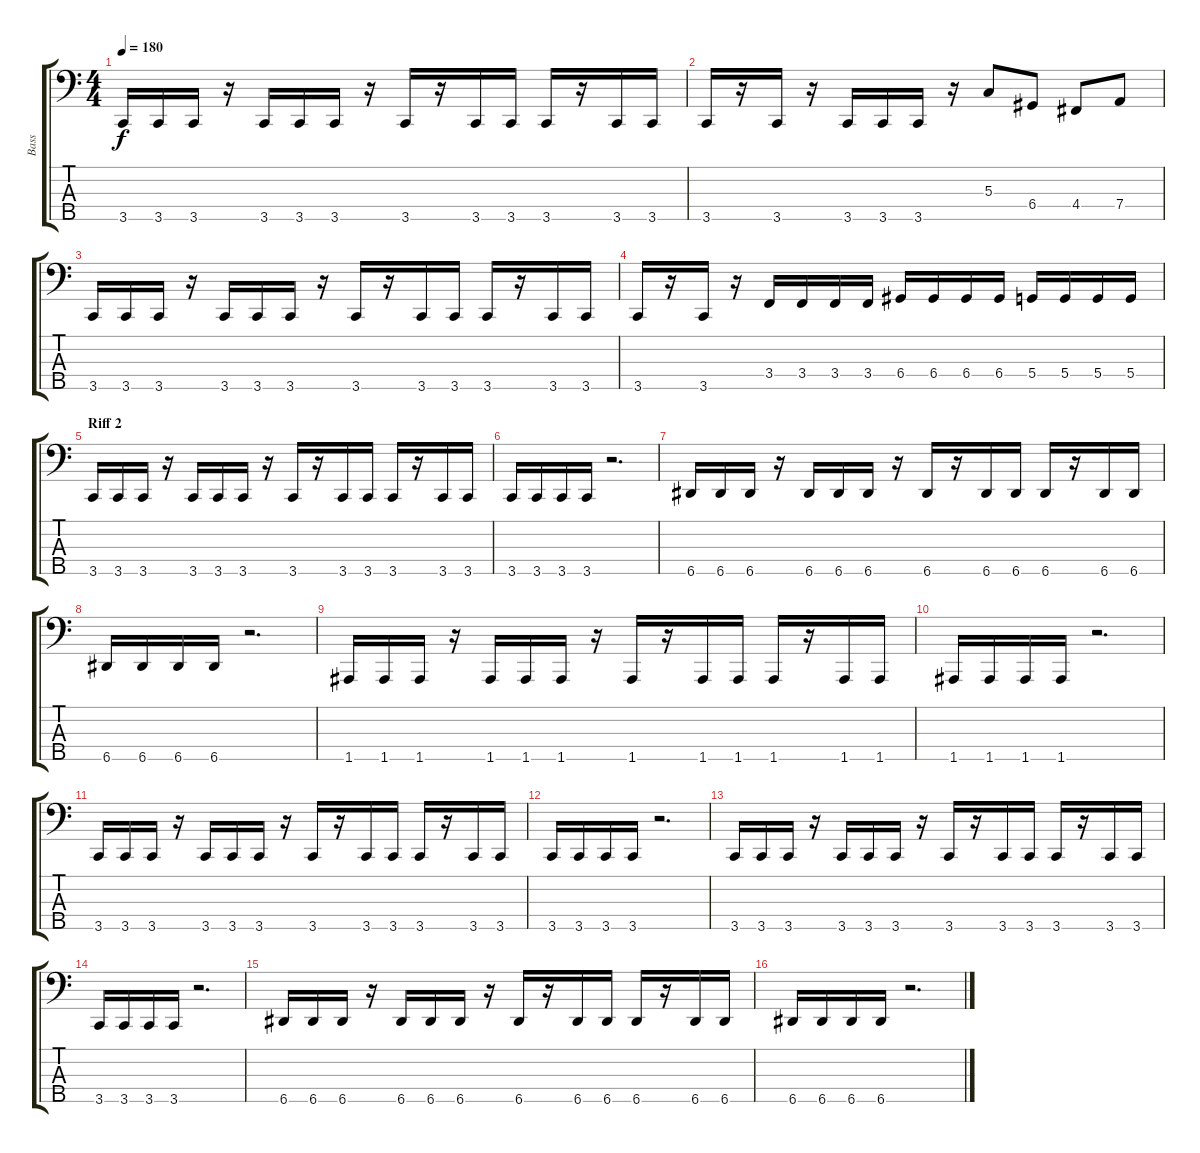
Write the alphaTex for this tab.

\track ("Bass" "Bass") {instrument electricbassfinger}
\staff {score tabs}
\tuning (F2 C2 G1 D1 A0) {hide}
\ts (4 4)
\tempo 180
\clef f4
\ks c
3.5.16{dy f} 3.5.16 3.5.16 r.16 3.5.16 3.5.16 3.5.16 r.16 3.5.16 r.16 3.5.16 3.5.16 3.5.16 r.16 3.5.16 3.5.16 |
3.5.16 r.16 3.5.16 r.16 3.5.16 3.5.16 3.5.16 r.16 5.3.8 6.4.8 4.4.8 7.4.8 |
3.5.16 3.5.16 3.5.16 r.16 3.5.16 3.5.16 3.5.16 r.16 3.5.16 r.16 3.5.16 3.5.16 3.5.16 r.16 3.5.16 3.5.16 |
3.5.16 r.16 3.5.16 r.16 3.4.16 3.4.16 3.4.16 3.4.16 6.4.16 6.4.16 6.4.16 6.4.16 5.4.16 5.4.16 5.4.16 5.4.16 |
\section ("" "Riff 2")
3.5.16 3.5.16 3.5.16 r.16 3.5.16 3.5.16 3.5.16 r.16 3.5.16 r.16 3.5.16 3.5.16 3.5.16 r.16 3.5.16 3.5.16 |
3.5.16 3.5.16 3.5.16 3.5.16 r.2{d} |
6.5.16 6.5.16 6.5.16 r.16 6.5.16 6.5.16 6.5.16 r.16 6.5.16 r.16 6.5.16 6.5.16 6.5.16 r.16 6.5.16 6.5.16 |
6.5.16 6.5.16 6.5.16 6.5.16 r.2{d} |
1.5.16 1.5.16 1.5.16 r.16 1.5.16 1.5.16 1.5.16 r.16 1.5.16 r.16 1.5.16 1.5.16 1.5.16 r.16 1.5.16 1.5.16 |
1.5.16 1.5.16 1.5.16 1.5.16 r.2{d} |
3.5.16 3.5.16 3.5.16 r.16 3.5.16 3.5.16 3.5.16 r.16 3.5.16 r.16 3.5.16 3.5.16 3.5.16 r.16 3.5.16 3.5.16 |
3.5.16 3.5.16 3.5.16 3.5.16 r.2{d} |
3.5.16 3.5.16 3.5.16 r.16 3.5.16 3.5.16 3.5.16 r.16 3.5.16 r.16 3.5.16 3.5.16 3.5.16 r.16 3.5.16 3.5.16 |
3.5.16 3.5.16 3.5.16 3.5.16 r.2{d} |
6.5.16 6.5.16 6.5.16 r.16 6.5.16 6.5.16 6.5.16 r.16 6.5.16 r.16 6.5.16 6.5.16 6.5.16 r.16 6.5.16 6.5.16 |
6.5.16 6.5.16 6.5.16 6.5.16 r.2{d}
